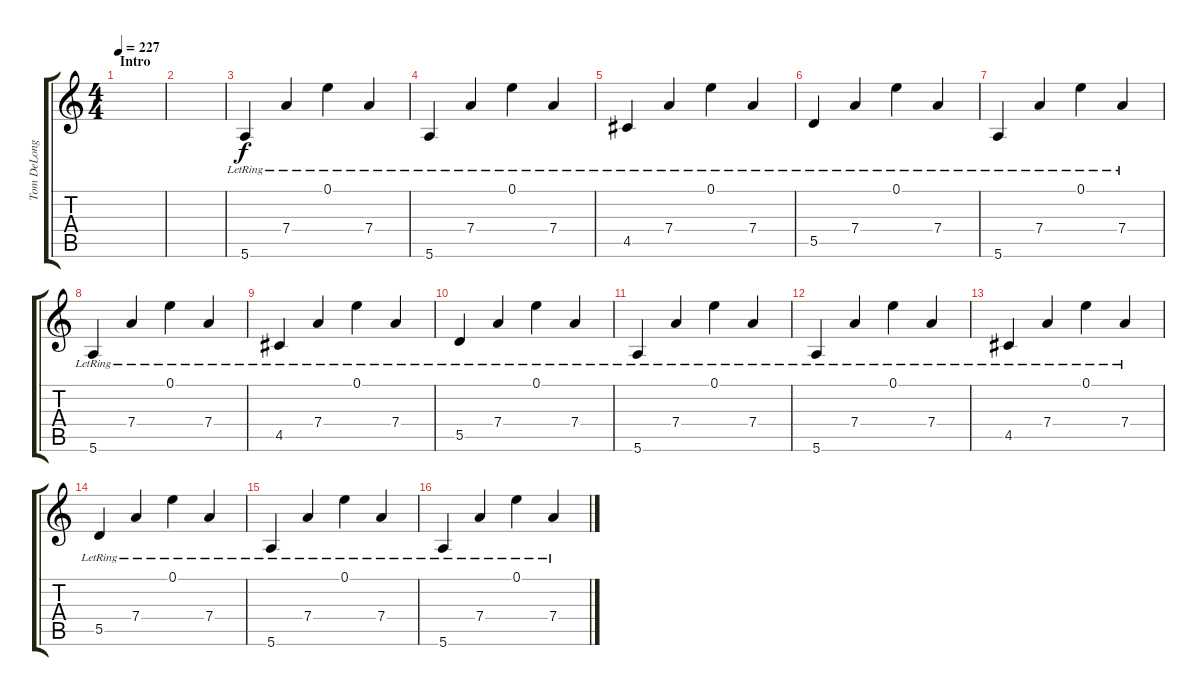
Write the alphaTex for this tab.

\track ("Tom DeLonge - Lead Guitar" "Tom DeLong") {instrument overdrivenguitar}
\staff {score tabs}
\tuning (E4 B3 G3 D3 A2 E2) {hide}
\ts (4 4)
\section ("" "Intro")
\tempo 227
\clef g2
\ks c
|
|
5.6{lr}.4{volume 14} 7.4{lr}.4 0.1{lr}.4 7.4{lr}.4 |
5.6{lr}.4 7.4{lr}.4 0.1{lr}.4 7.4{lr}.4 |
4.5{lr}.4 7.4{lr}.4 0.1{lr}.4 7.4{lr}.4 |
5.5{lr}.4 7.4{lr}.4 0.1{lr}.4 7.4{lr}.4 |
5.6{lr}.4{volume 14} 7.4{lr}.4 0.1{lr}.4 7.4{lr}.4 |
5.6{lr}.4 7.4{lr}.4 0.1{lr}.4 7.4{lr}.4 |
4.5{lr}.4 7.4{lr}.4 0.1{lr}.4 7.4{lr}.4 |
5.5{lr}.4 7.4{lr}.4 0.1{lr}.4 7.4{lr}.4 |
5.6{lr}.4{volume 14} 7.4{lr}.4 0.1{lr}.4 7.4{lr}.4 |
5.6{lr}.4 7.4{lr}.4 0.1{lr}.4 7.4{lr}.4 |
4.5{lr}.4 7.4{lr}.4 0.1{lr}.4 7.4{lr}.4 |
5.5{lr}.4 7.4{lr}.4 0.1{lr}.4 7.4{lr}.4 |
5.6{lr}.4{volume 14} 7.4{lr}.4 0.1{lr}.4 7.4{lr}.4 |
5.6{lr}.4 7.4{lr}.4 0.1{lr}.4 7.4{lr}.4
